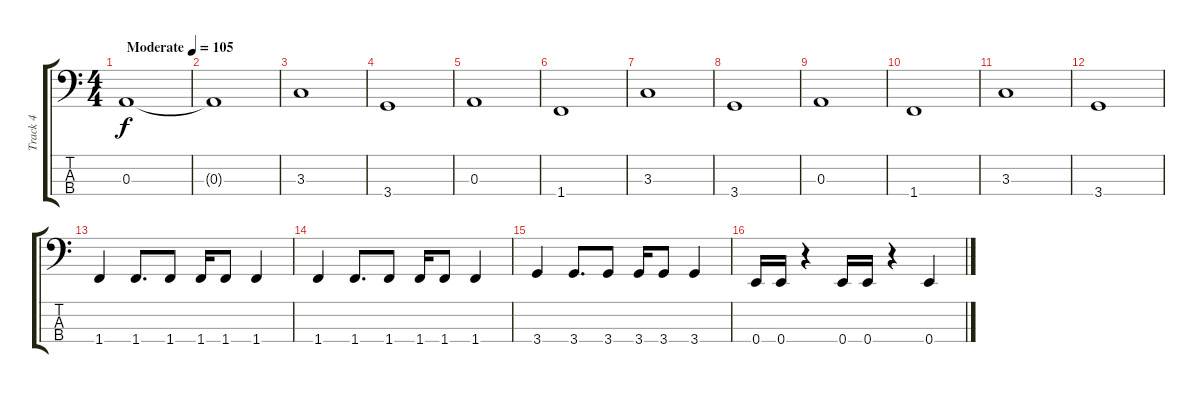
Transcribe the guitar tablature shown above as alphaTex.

\track ("Track 4" "Track 4") {instrument electricbassfinger}
\staff {score tabs}
\tuning (G2 D2 A1 E1) {hide}
\ts (4 4)
\tempo (105 "Moderate")
\clef f4
\ks c
0.3.1{dy f instrument electricbassfinger} |
0.3{t}.1 |
3.3.1 |
3.4.1 |
0.3.1 |
1.4.1 |
3.3.1 |
3.4.1 |
0.3.1 |
1.4.1 |
3.3.1 |
3.4.1 |
1.4.4 1.4.8{d} 1.4.8 1.4.16 1.4.8 1.4.4 |
1.4.4 1.4.8{d} 1.4.8 1.4.16 1.4.8 1.4.4 |
3.4.4 3.4.8{d} 3.4.8 3.4.16 3.4.8 3.4.4 |
0.4.16 0.4.16 r.4 0.4.16 0.4.16 r.4 0.4.4
